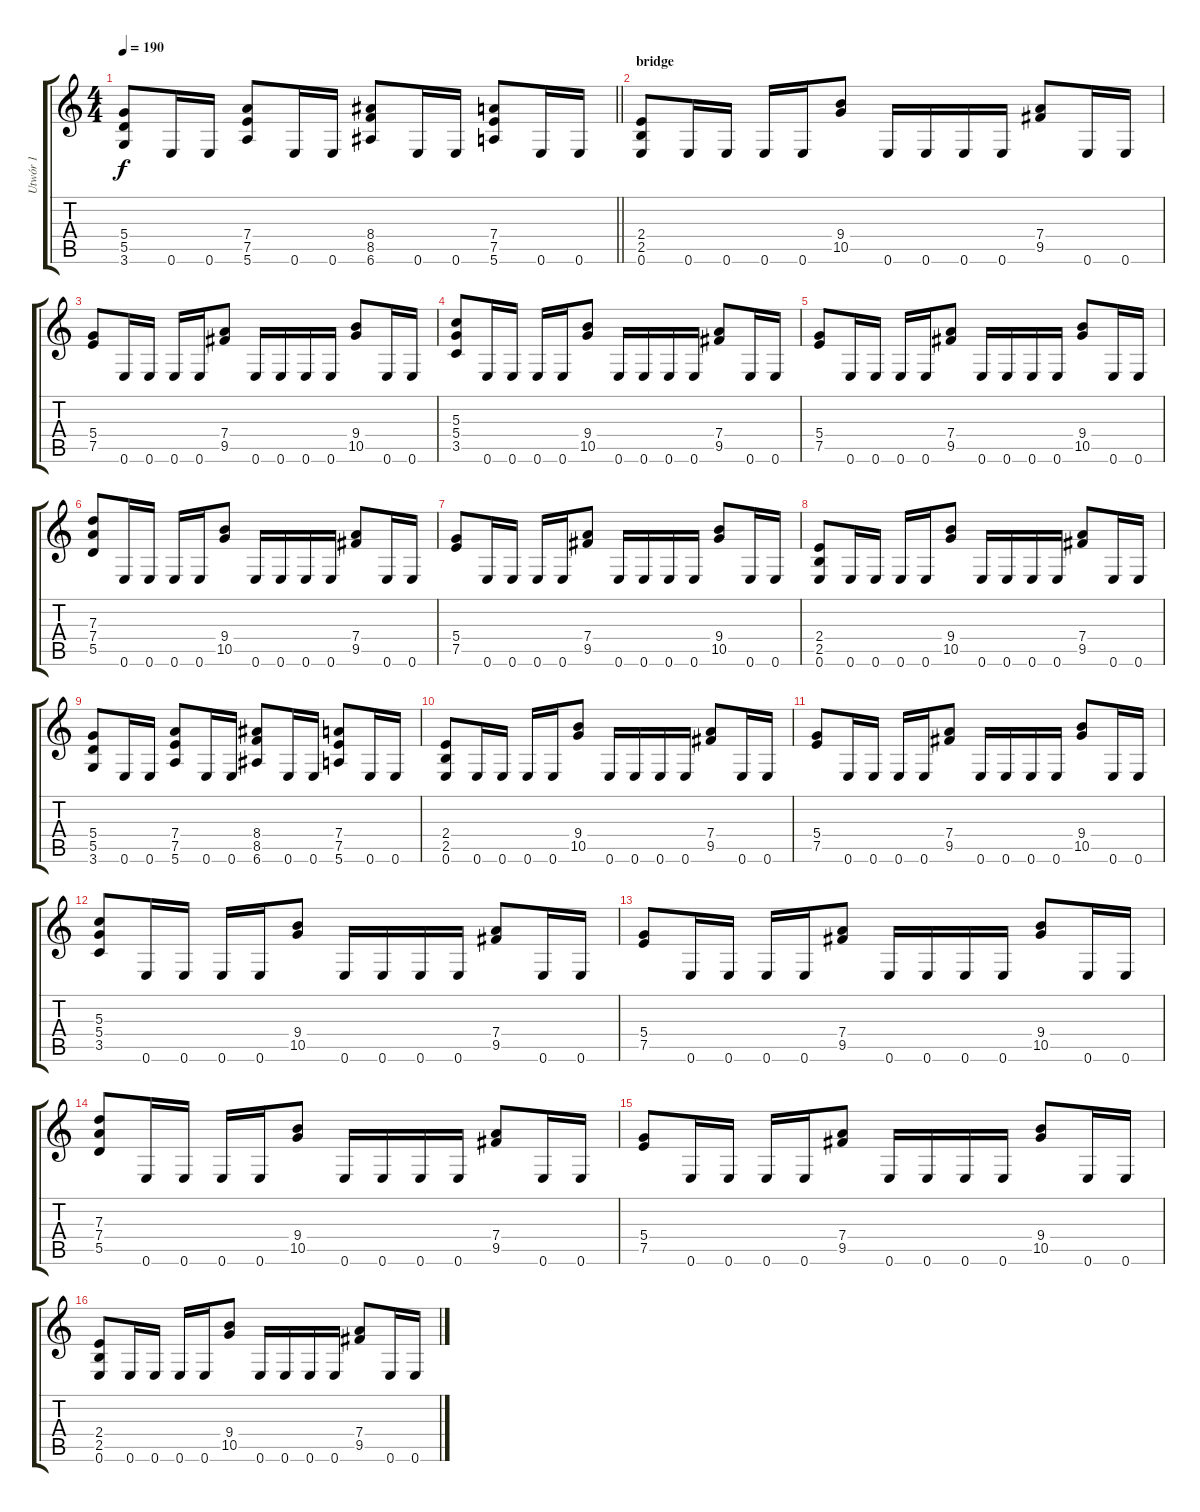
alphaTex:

\track ("Utwór 1" "Utwór 1") {instrument overdrivenguitar}
\staff {score tabs}
\tuning (E4 B3 G3 D3 A2 E2) {hide}
\ts (4 4)
\tempo 190
\clef g2
\barLineRight lightlight
\ks c
(5.4 5.5 3.6).8{dy f} 0.6.16 0.6.16 (7.4 7.5 5.6).8 0.6.16 0.6.16 (8.4 8.5 6.6).8 0.6.16 0.6.16 (7.4 7.5 5.6).8 0.6.16 0.6.16 |
\section ("" "bridge")
(2.4 2.5 0.6).8 0.6.16 0.6.16 0.6.16 0.6.16 (9.4 10.5).8 0.6.16 0.6.16 0.6.16 0.6.16 (7.4 9.5).8 0.6.16 0.6.16 |
(5.4 7.5).8 0.6.16 0.6.16 0.6.16 0.6.16 (7.4 9.5).8 0.6.16 0.6.16 0.6.16 0.6.16 (9.4 10.5).8 0.6.16 0.6.16 |
(5.3 5.4 3.5).8 0.6.16 0.6.16 0.6.16 0.6.16 (9.4 10.5).8 0.6.16 0.6.16 0.6.16 0.6.16 (7.4 9.5).8 0.6.16 0.6.16 |
(5.4 7.5).8 0.6.16 0.6.16 0.6.16 0.6.16 (7.4 9.5).8 0.6.16 0.6.16 0.6.16 0.6.16 (9.4 10.5).8 0.6.16 0.6.16 |
(7.3 7.4 5.5).8 0.6.16 0.6.16 0.6.16 0.6.16 (9.4 10.5).8 0.6.16 0.6.16 0.6.16 0.6.16 (7.4 9.5).8 0.6.16 0.6.16 |
(5.4 7.5).8 0.6.16 0.6.16 0.6.16 0.6.16 (7.4 9.5).8 0.6.16 0.6.16 0.6.16 0.6.16 (9.4 10.5).8 0.6.16 0.6.16 |
(2.4 2.5 0.6).8 0.6.16 0.6.16 0.6.16 0.6.16 (9.4 10.5).8 0.6.16 0.6.16 0.6.16 0.6.16 (7.4 9.5).8 0.6.16 0.6.16 |
(5.4 5.5 3.6).8 0.6.16 0.6.16 (7.4 7.5 5.6).8 0.6.16 0.6.16 (8.4 8.5 6.6).8 0.6.16 0.6.16 (7.4 7.5 5.6).8 0.6.16 0.6.16 |
(2.4 2.5 0.6).8 0.6.16 0.6.16 0.6.16 0.6.16 (9.4 10.5).8 0.6.16 0.6.16 0.6.16 0.6.16 (7.4 9.5).8 0.6.16 0.6.16 |
(5.4 7.5).8 0.6.16 0.6.16 0.6.16 0.6.16 (7.4 9.5).8 0.6.16 0.6.16 0.6.16 0.6.16 (9.4 10.5).8 0.6.16 0.6.16 |
(5.3 5.4 3.5).8 0.6.16 0.6.16 0.6.16 0.6.16 (9.4 10.5).8 0.6.16 0.6.16 0.6.16 0.6.16 (7.4 9.5).8 0.6.16 0.6.16 |
(5.4 7.5).8 0.6.16 0.6.16 0.6.16 0.6.16 (7.4 9.5).8 0.6.16 0.6.16 0.6.16 0.6.16 (9.4 10.5).8 0.6.16 0.6.16 |
(7.3 7.4 5.5).8 0.6.16 0.6.16 0.6.16 0.6.16 (9.4 10.5).8 0.6.16 0.6.16 0.6.16 0.6.16 (7.4 9.5).8 0.6.16 0.6.16 |
(5.4 7.5).8 0.6.16 0.6.16 0.6.16 0.6.16 (7.4 9.5).8 0.6.16 0.6.16 0.6.16 0.6.16 (9.4 10.5).8 0.6.16 0.6.16 |
(2.4 2.5 0.6).8 0.6.16 0.6.16 0.6.16 0.6.16 (9.4 10.5).8 0.6.16 0.6.16 0.6.16 0.6.16 (7.4 9.5).8 0.6.16 0.6.16
